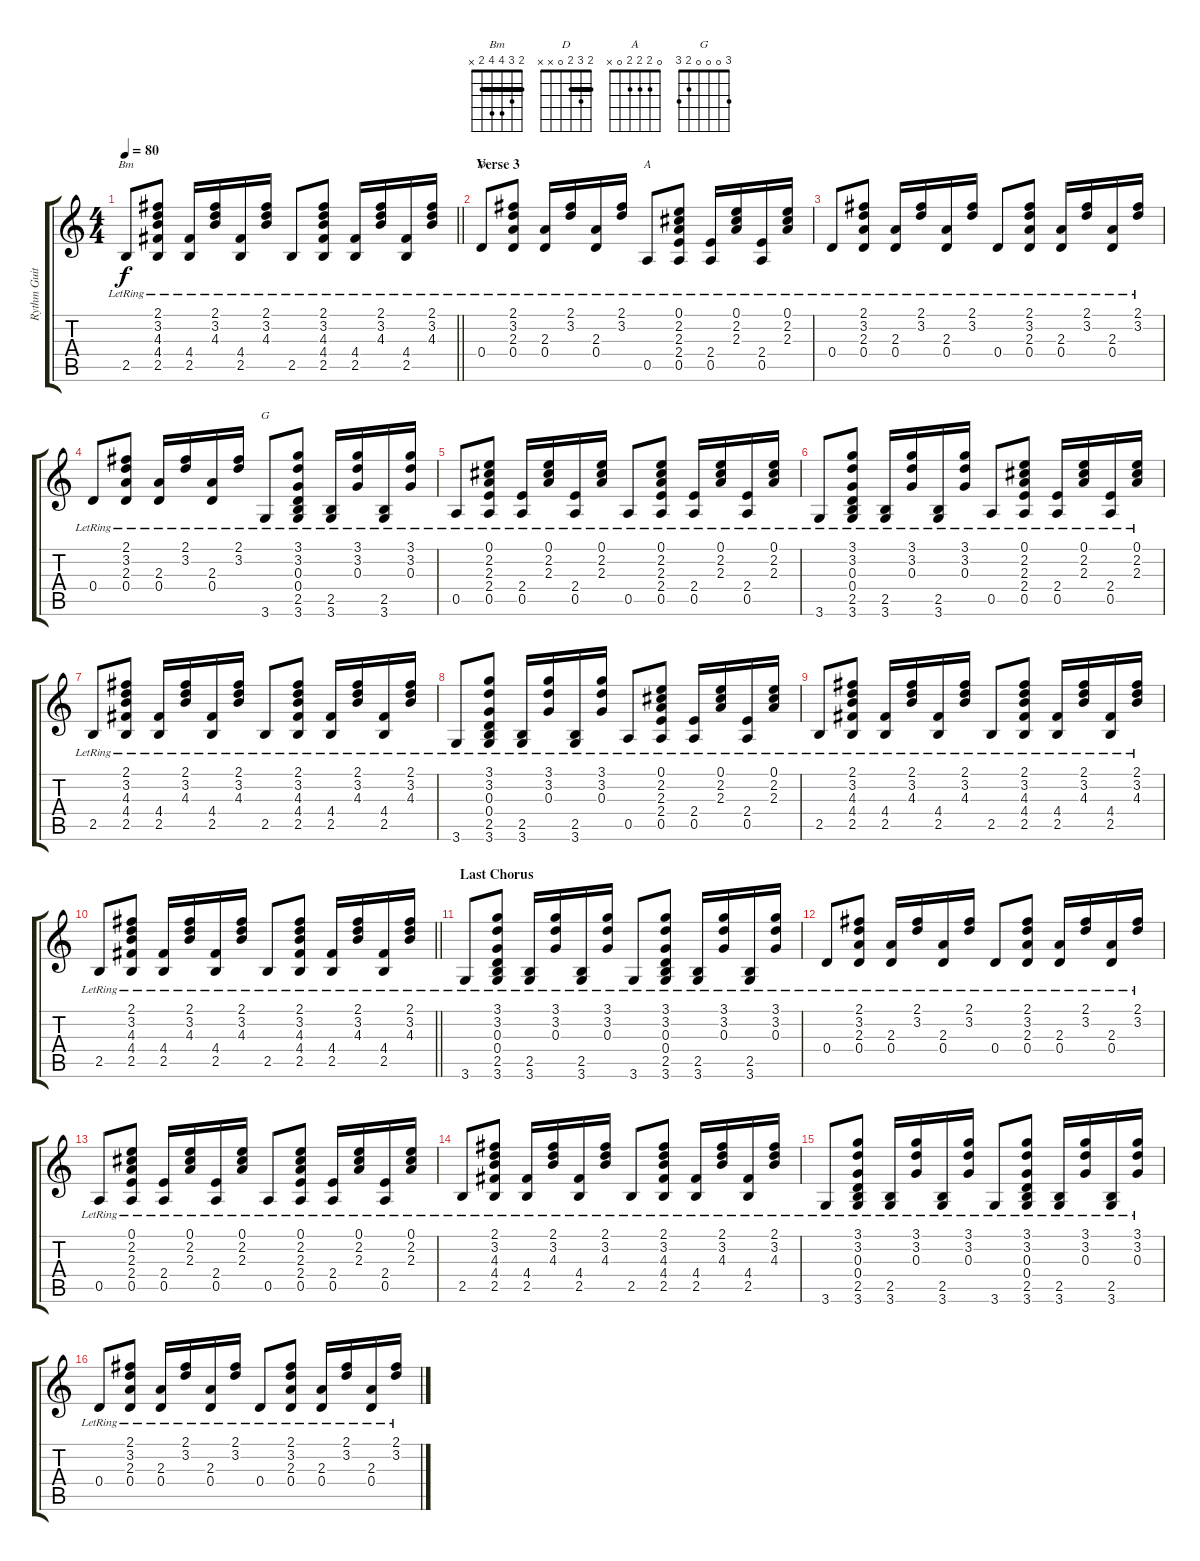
\track ("Rythm Guitar" "Rythm Guit") {instrument acousticguitarsteel}
\staff {score tabs}
\tuning (E4 B3 G3 D3 A2 E2) {hide}
\chord ("Bm" 2 3 4 4 2 x) {barre 2}
\chord ("D" 2 3 2 0 x x) {barre 2}
\chord ("A" 0 2 2 2 0 x)
\chord ("G" 3 0 0 0 2 3)
\ts (4 4)
\tempo 80
\clef g2
\barLineRight lightlight
\ks c
2.5{lr}.8{ch "Bm" dy f} (2.1{lr} 3.2{lr} 4.3{lr} 4.4{lr} 2.5{lr}).8 (4.4{lr} 2.5{lr}).16 (2.1{lr} 3.2{lr} 4.3).16 (4.4{lr} 2.5{lr}).16 (2.1{lr} 3.2{lr} 4.3).16 2.5{lr}.8 (2.1{lr} 3.2{lr} 4.3{lr} 4.4{lr} 2.5{lr}).8 (4.4{lr} 2.5{lr}).16 (2.1{lr} 3.2{lr} 4.3).16 (4.4{lr} 2.5{lr}).16 (2.1{lr} 3.2{lr} 4.3).16 |
\section ("" "Verse 3")
0.4{lr}.8{ch "D"} (2.1{lr} 3.2{lr} 2.3{lr} 0.4{lr}).8 (2.3{lr} 0.4{lr}).16 (2.1{lr} 3.2{lr}).16 (2.3{lr} 0.4{lr}).16 (2.1{lr} 3.2{lr}).16 0.5{lr}.8{ch "A"} (0.1{lr} 2.2{lr} 2.3{lr} 2.4{lr} 0.5{lr}).8 (2.4{lr} 0.5{lr}).16 (0.1{lr} 2.2{lr} 2.3{lr}).16 (2.4{lr} 0.5{lr}).16 (0.1{lr} 2.2{lr} 2.3{lr}).16 |
0.4{lr}.8 (2.1{lr} 3.2{lr} 2.3{lr} 0.4{lr}).8 (2.3{lr} 0.4{lr}).16 (2.1{lr} 3.2{lr}).16 (2.3{lr} 0.4{lr}).16 (2.1{lr} 3.2{lr}).16 0.4{lr}.8 (2.1{lr} 3.2{lr} 2.3{lr} 0.4{lr}).8 (2.3{lr} 0.4{lr}).16 (2.1{lr} 3.2{lr}).16 (2.3{lr} 0.4{lr}).16 (2.1{lr} 3.2{lr}).16 |
0.4{lr}.8 (2.1{lr} 3.2{lr} 2.3{lr} 0.4{lr}).8 (2.3{lr} 0.4{lr}).16 (2.1{lr} 3.2{lr}).16 (2.3{lr} 0.4{lr}).16 (2.1{lr} 3.2{lr}).16 3.6{lr}.8{ch "G"} (3.1{lr} 3.2{lr} 0.3{lr} 0.4{lr} 2.5{lr} 3.6{lr}).8 (2.5{lr} 3.6{lr}).16 (3.1{lr} 3.2{lr} 0.3{lr}).16 (2.5{lr} 3.6{lr}).16 (3.1{lr} 3.2{lr} 0.3{lr}).16 |
0.5{lr}.8 (0.1{lr} 2.2{lr} 2.3{lr} 2.4{lr} 0.5{lr}).8 (2.4{lr} 0.5{lr}).16 (0.1{lr} 2.2{lr} 2.3{lr}).16 (2.4{lr} 0.5{lr}).16 (0.1{lr} 2.2{lr} 2.3{lr}).16 0.5{lr}.8 (0.1{lr} 2.2{lr} 2.3{lr} 2.4{lr} 0.5{lr}).8 (2.4{lr} 0.5{lr}).16 (0.1{lr} 2.2{lr} 2.3{lr}).16 (2.4{lr} 0.5{lr}).16 (0.1{lr} 2.2{lr} 2.3{lr}).16 |
3.6{lr}.8 (3.1{lr} 3.2{lr} 0.3{lr} 0.4{lr} 2.5{lr} 3.6{lr}).8 (2.5{lr} 3.6{lr}).16 (3.1{lr} 3.2{lr} 0.3{lr}).16 (2.5{lr} 3.6{lr}).16 (3.1{lr} 3.2{lr} 0.3{lr}).16 0.5{lr}.8 (0.1{lr} 2.2{lr} 2.3{lr} 2.4{lr} 0.5{lr}).8 (2.4{lr} 0.5{lr}).16 (0.1{lr} 2.2{lr} 2.3{lr}).16 (2.4{lr} 0.5{lr}).16 (0.1{lr} 2.2{lr} 2.3{lr}).16 |
2.5{lr}.8 (2.1{lr} 3.2{lr} 4.3{lr} 4.4{lr} 2.5{lr}).8 (4.4{lr} 2.5{lr}).16 (2.1{lr} 3.2{lr} 4.3).16 (4.4{lr} 2.5{lr}).16 (2.1{lr} 3.2{lr} 4.3).16 2.5{lr}.8 (2.1{lr} 3.2{lr} 4.3{lr} 4.4{lr} 2.5{lr}).8 (4.4{lr} 2.5{lr}).16 (2.1{lr} 3.2{lr} 4.3).16 (4.4{lr} 2.5{lr}).16 (2.1{lr} 3.2{lr} 4.3).16 |
3.6{lr}.8 (3.1{lr} 3.2{lr} 0.3{lr} 0.4{lr} 2.5{lr} 3.6{lr}).8 (2.5{lr} 3.6{lr}).16 (3.1{lr} 3.2{lr} 0.3{lr}).16 (2.5{lr} 3.6{lr}).16 (3.1{lr} 3.2{lr} 0.3{lr}).16 0.5{lr}.8 (0.1{lr} 2.2{lr} 2.3{lr} 2.4{lr} 0.5{lr}).8 (2.4{lr} 0.5{lr}).16 (0.1{lr} 2.2{lr} 2.3{lr}).16 (2.4{lr} 0.5{lr}).16 (0.1{lr} 2.2{lr} 2.3{lr}).16 |
2.5{lr}.8 (2.1{lr} 3.2{lr} 4.3{lr} 4.4{lr} 2.5{lr}).8 (4.4{lr} 2.5{lr}).16 (2.1{lr} 3.2{lr} 4.3).16 (4.4{lr} 2.5{lr}).16 (2.1{lr} 3.2{lr} 4.3).16 2.5{lr}.8 (2.1{lr} 3.2{lr} 4.3{lr} 4.4{lr} 2.5{lr}).8 (4.4{lr} 2.5{lr}).16 (2.1{lr} 3.2{lr} 4.3).16 (4.4{lr} 2.5{lr}).16 (2.1{lr} 3.2{lr} 4.3).16 |
\barLineRight lightlight
2.5{lr}.8 (2.1{lr} 3.2{lr} 4.3{lr} 4.4{lr} 2.5{lr}).8 (4.4{lr} 2.5{lr}).16 (2.1{lr} 3.2{lr} 4.3).16 (4.4{lr} 2.5{lr}).16 (2.1{lr} 3.2{lr} 4.3).16 2.5{lr}.8 (2.1{lr} 3.2{lr} 4.3{lr} 4.4{lr} 2.5{lr}).8 (4.4{lr} 2.5{lr}).16 (2.1{lr} 3.2{lr} 4.3).16 (4.4{lr} 2.5{lr}).16 (2.1{lr} 3.2{lr} 4.3).16 |
\section ("" "Last Chorus")
3.6{lr}.8 (3.1{lr} 3.2{lr} 0.3{lr} 0.4{lr} 2.5{lr} 3.6{lr}).8 (2.5{lr} 3.6{lr}).16 (3.1{lr} 3.2{lr} 0.3{lr}).16 (2.5{lr} 3.6{lr}).16 (3.1{lr} 3.2{lr} 0.3{lr}).16 3.6{lr}.8 (3.1{lr} 3.2{lr} 0.3{lr} 0.4{lr} 2.5{lr} 3.6{lr}).8 (2.5{lr} 3.6{lr}).16 (3.1{lr} 3.2{lr} 0.3{lr}).16 (2.5{lr} 3.6{lr}).16 (3.1{lr} 3.2{lr} 0.3{lr}).16 |
0.4{lr}.8 (2.1{lr} 3.2{lr} 2.3{lr} 0.4{lr}).8 (2.3{lr} 0.4{lr}).16 (2.1{lr} 3.2{lr}).16 (2.3{lr} 0.4{lr}).16 (2.1{lr} 3.2{lr}).16 0.4{lr}.8 (2.1{lr} 3.2{lr} 2.3{lr} 0.4{lr}).8 (2.3{lr} 0.4{lr}).16 (2.1{lr} 3.2{lr}).16 (2.3{lr} 0.4{lr}).16 (2.1{lr} 3.2{lr}).16 |
0.5{lr}.8 (0.1{lr} 2.2{lr} 2.3{lr} 2.4{lr} 0.5{lr}).8 (2.4{lr} 0.5{lr}).16 (0.1{lr} 2.2{lr} 2.3{lr}).16 (2.4{lr} 0.5{lr}).16 (0.1{lr} 2.2{lr} 2.3{lr}).16 0.5{lr}.8 (0.1{lr} 2.2{lr} 2.3{lr} 2.4{lr} 0.5{lr}).8 (2.4{lr} 0.5{lr}).16 (0.1{lr} 2.2{lr} 2.3{lr}).16 (2.4{lr} 0.5{lr}).16 (0.1{lr} 2.2{lr} 2.3{lr}).16 |
2.5{lr}.8 (2.1{lr} 3.2{lr} 4.3{lr} 4.4{lr} 2.5{lr}).8 (4.4{lr} 2.5{lr}).16 (2.1{lr} 3.2{lr} 4.3).16 (4.4{lr} 2.5{lr}).16 (2.1{lr} 3.2{lr} 4.3).16 2.5{lr}.8 (2.1{lr} 3.2{lr} 4.3{lr} 4.4{lr} 2.5{lr}).8 (4.4{lr} 2.5{lr}).16 (2.1{lr} 3.2{lr} 4.3).16 (4.4{lr} 2.5{lr}).16 (2.1{lr} 3.2{lr} 4.3).16 |
3.6{lr}.8 (3.1{lr} 3.2{lr} 0.3{lr} 0.4{lr} 2.5{lr} 3.6{lr}).8 (2.5{lr} 3.6{lr}).16 (3.1{lr} 3.2{lr} 0.3{lr}).16 (2.5{lr} 3.6{lr}).16 (3.1{lr} 3.2{lr} 0.3{lr}).16 3.6{lr}.8 (3.1{lr} 3.2{lr} 0.3{lr} 0.4{lr} 2.5{lr} 3.6{lr}).8 (2.5{lr} 3.6{lr}).16 (3.1{lr} 3.2{lr} 0.3{lr}).16 (2.5{lr} 3.6{lr}).16 (3.1{lr} 3.2{lr} 0.3{lr}).16 |
0.4{lr}.8 (2.1{lr} 3.2{lr} 2.3{lr} 0.4{lr}).8 (2.3{lr} 0.4{lr}).16 (2.1{lr} 3.2{lr}).16 (2.3{lr} 0.4{lr}).16 (2.1{lr} 3.2{lr}).16 0.4{lr}.8 (2.1{lr} 3.2{lr} 2.3{lr} 0.4{lr}).8 (2.3{lr} 0.4{lr}).16 (2.1{lr} 3.2{lr}).16 (2.3{lr} 0.4{lr}).16 (2.1{lr} 3.2{lr}).16
